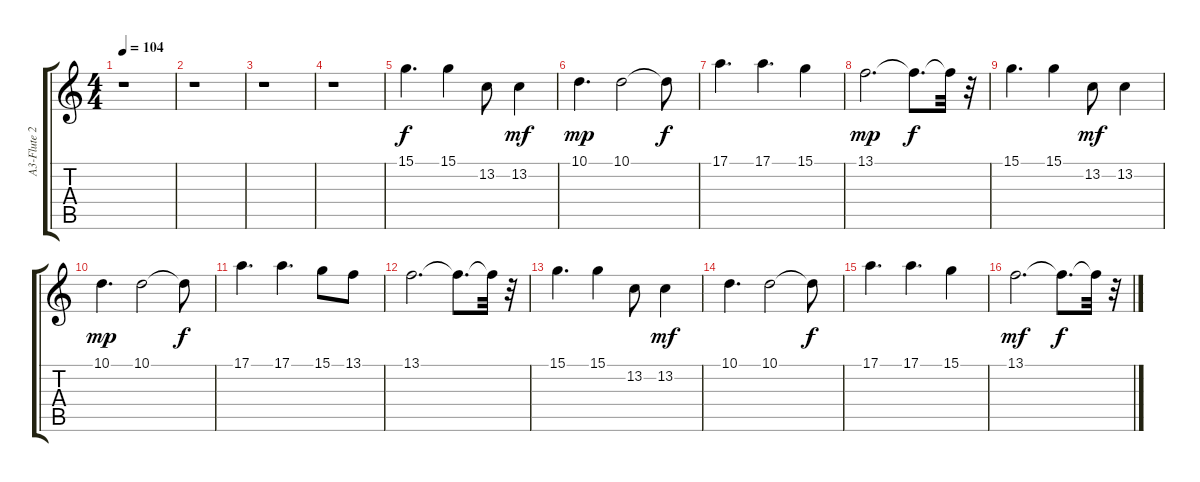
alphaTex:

\track ("A3-Flute 2   : " "A3-Flute 2") {instrument flute}
\staff {score tabs}
\tuning (E4 B3 G3 D3 A2 E2) {hide}
\ts (4 4)
\tempo 104
\clef g2
\ks c
r.1{dy f} |
r.1 |
r.1 |
r.1 |
15.1.4{d} 15.1.4 13.2.8 13.2.4{dy mf} |
10.1.4{d dy mp} 10.1.2 10.1{t}.8{dy f} |
17.1.4{d} 17.1.4{d} 15.1.4 |
13.1.2{d dy mp} 13.1{t}.8{d dy f} 13.1{t}.32 r.32 |
15.1.4{d} 15.1.4 13.2.8{dy mf} 13.2.4 |
10.1.4{d dy mp} 10.1.2 10.1{t}.8{dy f} |
17.1.4{d} 17.1.4{d} 15.1.8 13.1.8 |
13.1.2{d} 13.1{t}.8{d} 13.1{t}.32 r.32 |
15.1.4{d} 15.1.4 13.2.8 13.2.4{dy mf} |
10.1.4{d} 10.1.2 10.1{t}.8{dy f} |
17.1.4{d} 17.1.4{d} 15.1.4 |
13.1.2{d dy mf} 13.1{t}.8{d dy f} 13.1{t}.32 r.32
